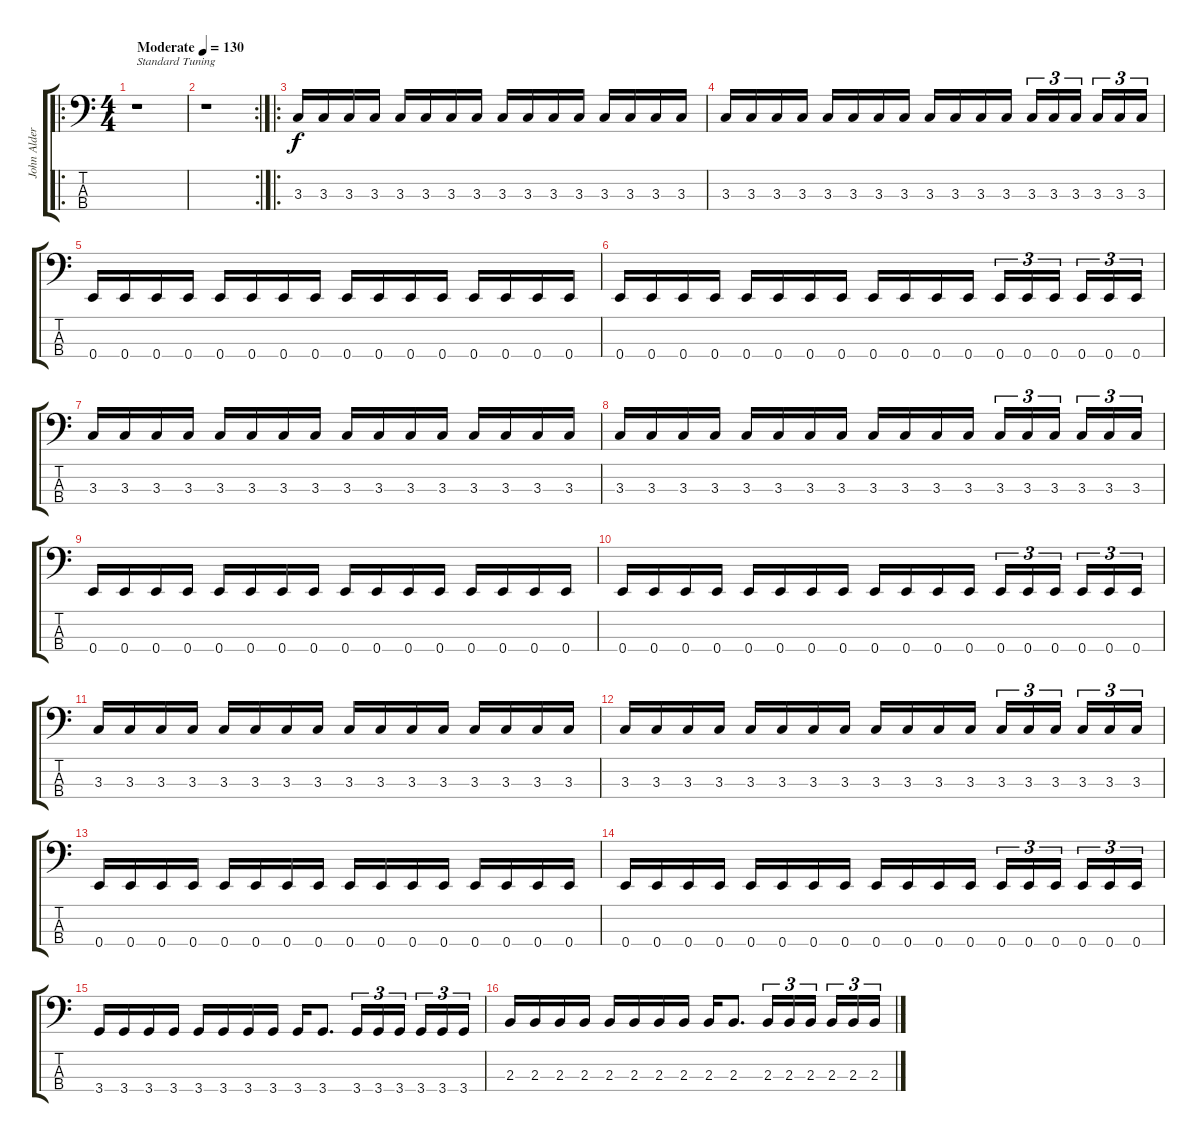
\track ("John Alderete (Bass)" "John Alder") {instrument electricbassfinger}
\staff {score tabs}
\tuning (G2 D2 A1 E1) {hide}
\ro
\ts (4 4)
\tempo (130 "Moderate")
\clef f4
\ks c
r.1{txt "Standard Tuning" dy f instrument electricbassfinger} |
\rc 2
r.1 |
\ro
3.3.16 3.3.16 3.3.16 3.3.16 3.3.16 3.3.16 3.3.16 3.3.16 3.3.16 3.3.16 3.3.16 3.3.16 3.3.16 3.3.16 3.3.16 3.3.16 |
3.3.16 3.3.16 3.3.16 3.3.16 3.3.16 3.3.16 3.3.16 3.3.16 3.3.16 3.3.16 3.3.16 3.3.16 3.3.16{tu (3 2)} 3.3.16{tu (3 2)} 3.3.16{tu (3 2)} 3.3.16{tu (3 2)} 3.3.16{tu (3 2)} 3.3.16{tu (3 2)} |
0.4.16 0.4.16 0.4.16 0.4.16 0.4.16 0.4.16 0.4.16 0.4.16 0.4.16 0.4.16 0.4.16 0.4.16 0.4.16 0.4.16 0.4.16 0.4.16 |
0.4.16 0.4.16 0.4.16 0.4.16 0.4.16 0.4.16 0.4.16 0.4.16 0.4.16 0.4.16 0.4.16 0.4.16 0.4.16{tu (3 2)} 0.4.16{tu (3 2)} 0.4.16{tu (3 2)} 0.4.16{tu (3 2)} 0.4.16{tu (3 2)} 0.4.16{tu (3 2)} |
3.3.16 3.3.16 3.3.16 3.3.16 3.3.16 3.3.16 3.3.16 3.3.16 3.3.16 3.3.16 3.3.16 3.3.16 3.3.16 3.3.16 3.3.16 3.3.16 |
3.3.16 3.3.16 3.3.16 3.3.16 3.3.16 3.3.16 3.3.16 3.3.16 3.3.16 3.3.16 3.3.16 3.3.16 3.3.16{tu (3 2)} 3.3.16{tu (3 2)} 3.3.16{tu (3 2)} 3.3.16{tu (3 2)} 3.3.16{tu (3 2)} 3.3.16{tu (3 2)} |
0.4.16 0.4.16 0.4.16 0.4.16 0.4.16 0.4.16 0.4.16 0.4.16 0.4.16 0.4.16 0.4.16 0.4.16 0.4.16 0.4.16 0.4.16 0.4.16 |
0.4.16 0.4.16 0.4.16 0.4.16 0.4.16 0.4.16 0.4.16 0.4.16 0.4.16 0.4.16 0.4.16 0.4.16 0.4.16{tu (3 2)} 0.4.16{tu (3 2)} 0.4.16{tu (3 2)} 0.4.16{tu (3 2)} 0.4.16{tu (3 2)} 0.4.16{tu (3 2)} |
3.3.16 3.3.16 3.3.16 3.3.16 3.3.16 3.3.16 3.3.16 3.3.16 3.3.16 3.3.16 3.3.16 3.3.16 3.3.16 3.3.16 3.3.16 3.3.16 |
3.3.16 3.3.16 3.3.16 3.3.16 3.3.16 3.3.16 3.3.16 3.3.16 3.3.16 3.3.16 3.3.16 3.3.16 3.3.16{tu (3 2)} 3.3.16{tu (3 2)} 3.3.16{tu (3 2)} 3.3.16{tu (3 2)} 3.3.16{tu (3 2)} 3.3.16{tu (3 2)} |
0.4.16 0.4.16 0.4.16 0.4.16 0.4.16 0.4.16 0.4.16 0.4.16 0.4.16 0.4.16 0.4.16 0.4.16 0.4.16 0.4.16 0.4.16 0.4.16 |
0.4.16 0.4.16 0.4.16 0.4.16 0.4.16 0.4.16 0.4.16 0.4.16 0.4.16 0.4.16 0.4.16 0.4.16 0.4.16{tu (3 2)} 0.4.16{tu (3 2)} 0.4.16{tu (3 2)} 0.4.16{tu (3 2)} 0.4.16{tu (3 2)} 0.4.16{tu (3 2)} |
3.4.16 3.4.16 3.4.16 3.4.16 3.4.16 3.4.16 3.4.16 3.4.16 3.4.16 3.4.8{d} 3.4.16{tu (3 2)} 3.4.16{tu (3 2)} 3.4.16{tu (3 2)} 3.4.16{tu (3 2)} 3.4.16{tu (3 2)} 3.4.16{tu (3 2)} |
2.3.16 2.3.16 2.3.16 2.3.16 2.3.16 2.3.16 2.3.16 2.3.16 2.3.16 2.3.8{d} 2.3.16{tu (3 2)} 2.3.16{tu (3 2)} 2.3.16{tu (3 2)} 2.3.16{tu (3 2)} 2.3.16{tu (3 2)} 2.3.16{tu (3 2)}
